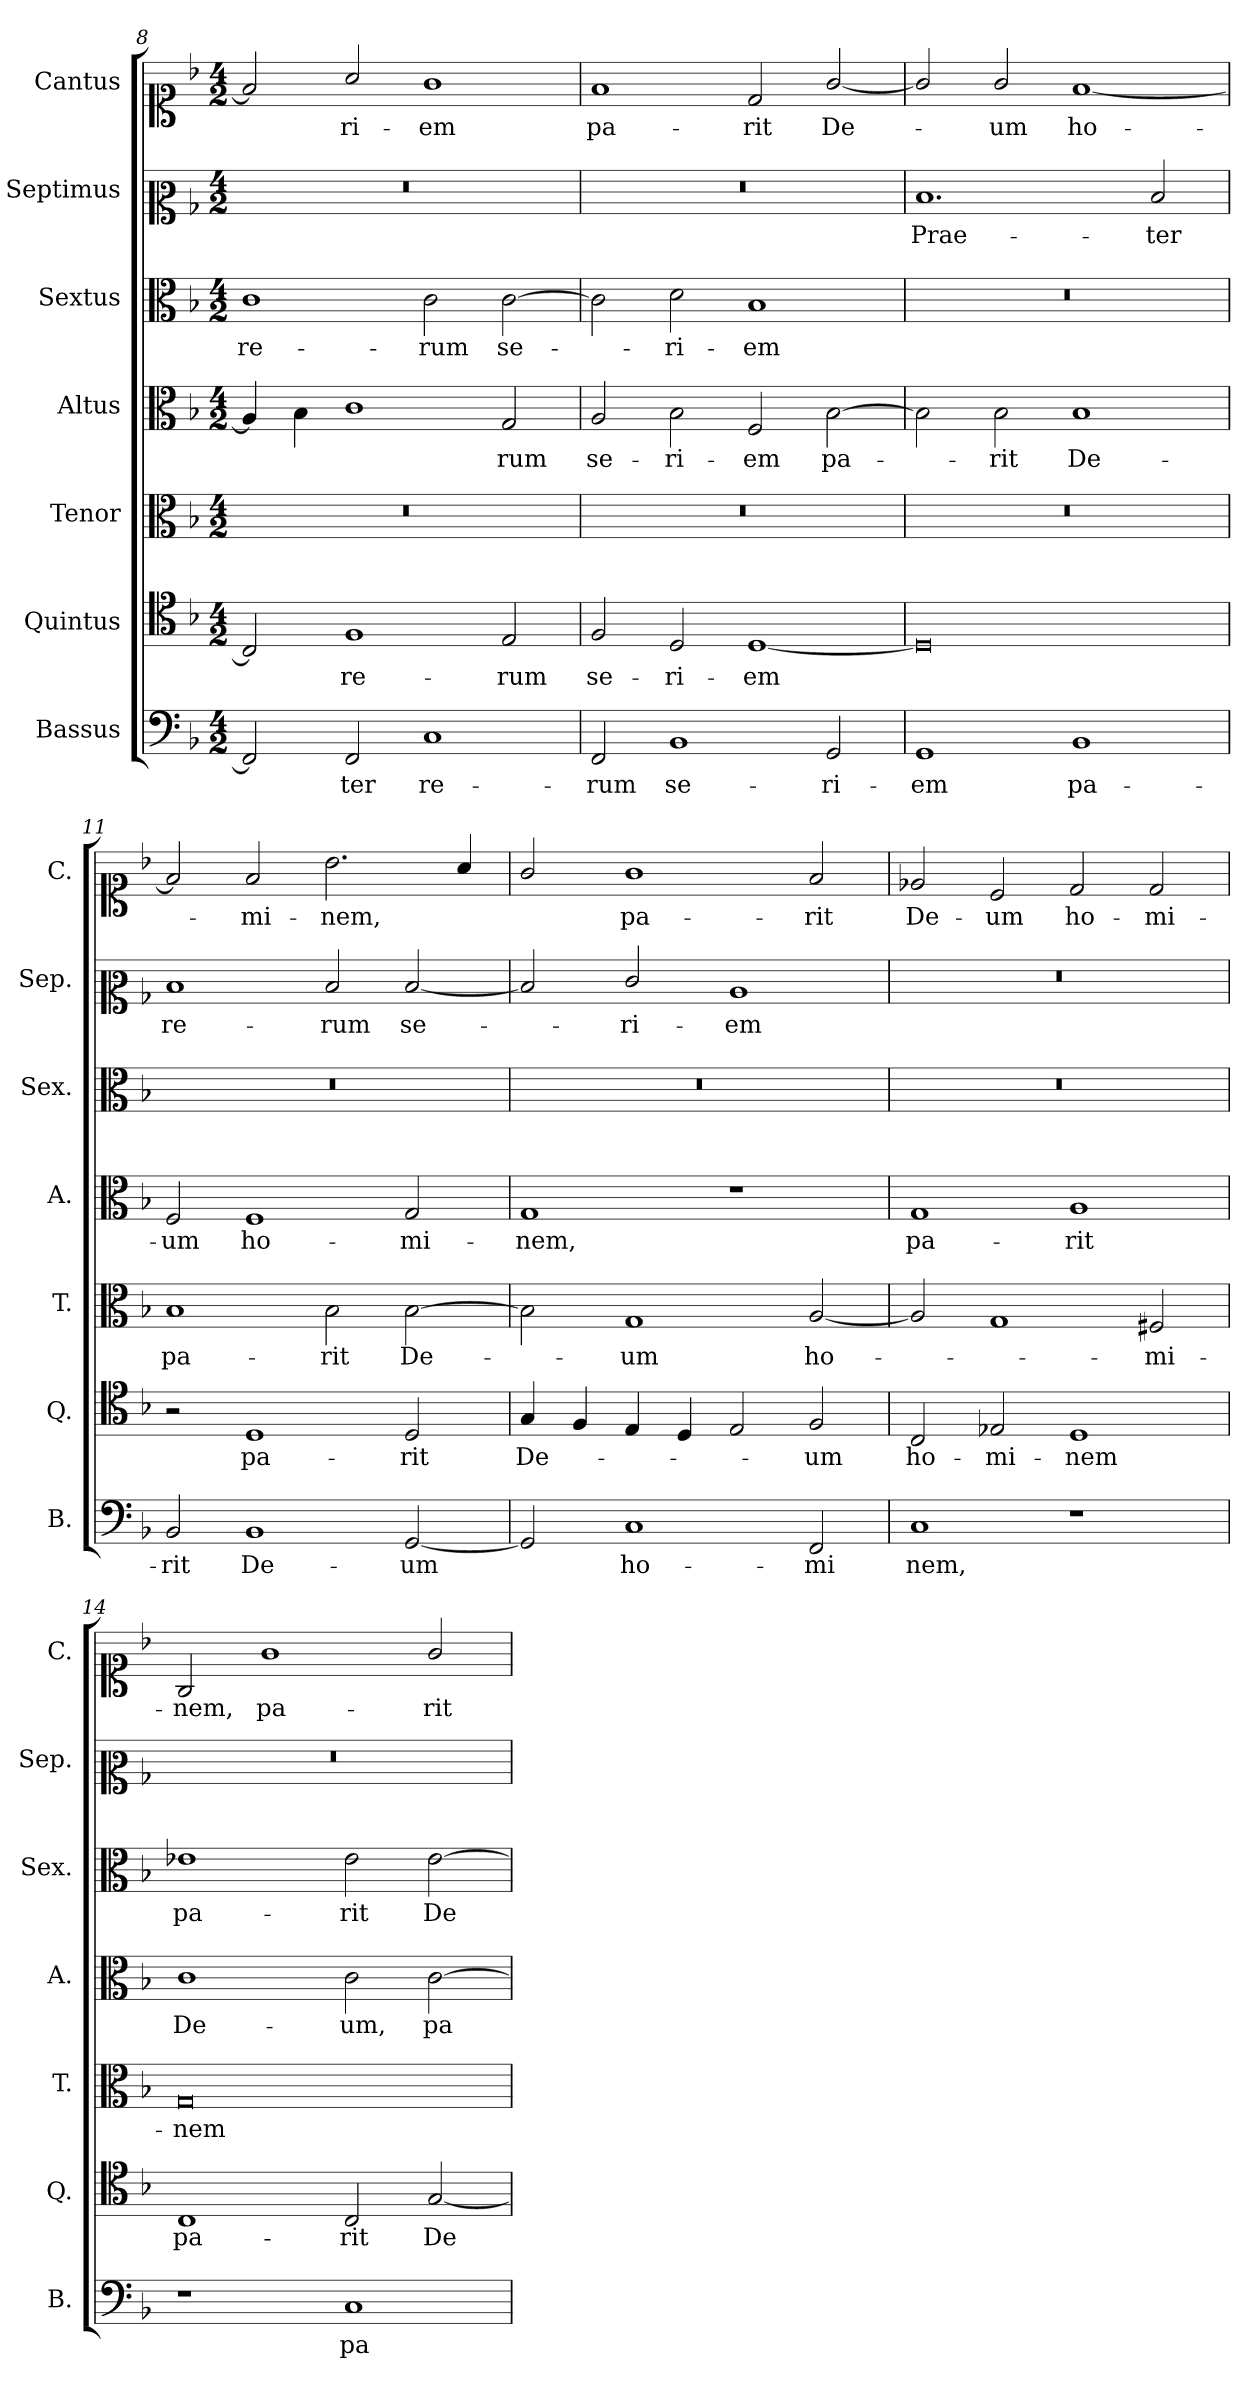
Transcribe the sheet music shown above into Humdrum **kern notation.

**kern	**text	**kern	**text	**kern	**text	**kern	**text	**kern	**text	**kern	**text	**kern	**text
*part7	*part7	*part6	*part6	*part5	*part5	*part4	*part4	*part3	*part3	*part2	*part2	*part1	*part1
*staff7	*staff7	*staff6	*staff6	*staff5	*staff5	*staff4	*staff4	*staff3	*staff3	*staff2	*staff2	*staff1	*staff1
*I"Bassus	*	*I"Quintus	*	*I"Tenor	*	*I"Altus	*	*I"Sextus	*	*I"Septimus	*	*I"Cantus	*
*I'B.	*	*I'Q.	*	*I'T.	*	*I'A.	*	*I'Sex.	*	*I'Sep.	*	*I'C.	*
*clefF4	*	*clefC4	*	*clefC3	*	*clefC3	*	*clefC3	*	*clefC2	*	*clefC1	*
*k[b-]	*	*k[b-]	*	*k[b-]	*	*k[b-]	*	*k[b-]	*	*k[b-]	*	*k[b-]	*
*F:	*	*F:	*	*F:	*	*F:	*	*F:	*	*F:	*	*F:	*
*M4/2	*	*M4/2	*	*M4/2	*	*M4/2	*	*M4/2	*	*M4/2	*	*M4/2	*
=8	=8	=8	=8	=8	=8	=8	=8	=8	=8	=8	=8	=8	=8
!	!	!	!	!LO:N:vis=1	!	!	!	!	!	!LO:N:vis=1	!	!	!
2FF/]	.	2C/]	.	0r	.	4A/]	.	1c	re-	0r	.	2f/]	.
.	.	.	.	.	.	4B-\	.	.	.	.	.	.	.
2FF/	-ter	1F	re-	.	.	1c	.	.	.	.	.	2a/	-ri-
1C	re-	.	.	.	.	.	.	2c\	-rum	.	.	1g	-em
.	.	2E/	-rum	.	.	2G/	-rum	[2c\	se-	.	.	.	.
=9	=9	=9	=9	=9	=9	=9	=9	=9	=9	=9	=9	=9	=9
!	!	!	!	!LO:N:vis=1	!	!	!	!	!	!LO:N:vis=1	!	!	!
2FF/	-rum	2F/	se-	0r	.	2A/	se-	2c\]	.	0r	.	1f	pa-
1BB-	se-	2D/	-ri-	.	.	2B-\	-ri-	2d\	-ri-	.	.	.	.
.	.	[1D	-em	.	.	2F/	-em	1B-	-em	.	.	2d/	-rit
2GG/	-ri-	.	.	.	.	[2B-\	pa-	.	.	.	.	[2g/	De-
=10	=10	=10	=10	=10	=10	=10	=10	=10	=10	=10	=10	=10	=10
!	!	!	!	!LO:N:vis=1	!	!	!	!LO:N:vis=1	!	!	!	!	!
1GG	-em	0D]	.	0r	.	2B-\]	.	0r	.	1.d	Prae-	2g/]	.
.	.	.	.	.	.	2B-\	-rit	.	.	.	.	2g/	-um
1BB-	pa-	.	.	.	.	1B-	De-	.	.	.	.	[1f	ho-
.	.	.	.	.	.	.	.	.	.	2d/	-ter	.	.
=11	=11	=11	=11	=11	=11	=11	=11	=11	=11	=11	=11	=11	=11
!	!	!	!	!	!	!	!	!LO:N:vis=1	!	!	!	!	!
2BB-/	-rit	2r	.	1B-	pa-	2F/	-um	0r	.	1d	re-	2f/]	.
1BB-	De-	1D	pa-	.	.	1F	ho-	.	.	.	.	2f/	-mi-
.	.	.	.	2B-\	-rit	.	.	.	.	2d/	-rum	2.b-\	-nem,
[2GG/	-um	2D/	-rit	[2B-\	De-	2G/	-mi-	.	.	[2d/	se-	.	.
.	.	.	.	.	.	.	.	.	.	.	.	4a/	.
=12	=12	=12	=12	=12	=12	=12	=12	=12	=12	=12	=12	=12	=12
!	!	!	!	!	!	!	!	!LO:N:vis=1	!	!	!	!	!
2GG/]	.	4G/	De-	2B-\]	.	1G	-nem,	0r	.	2d/]	.	2g/	.
.	.	4F/	.	.	.	.	.	.	.	.	.	.	.
1C	ho-	4E/	.	1G	-um	.	.	.	.	2e/	-ri-	1g	pa-
.	.	4D/	.	.	.	.	.	.	.	.	.	.	.
.	.	2E/	.	.	.	1r	.	.	.	1c	-em	.	.
2FF/	-mi	2F/	-um	[2A/	ho-	.	.	.	.	.	.	2f/	-rit
=13	=13	=13	=13	=13	=13	=13	=13	=13	=13	=13	=13	=13	=13
!	!	!	!	!	!	!	!	!LO:N:vis=1	!	!LO:N:vis=1	!	!	!
1C	nem,	2C/	ho-	2A/]	.	1G	pa-	0r	.	0r	.	2e-X/	De-
.	.	2E-X/	-mi-	1G	.	.	.	.	.	.	.	2c/	-um
1r	.	1D	-nem	.	.	1A	-rit	.	.	.	.	2d/	ho-
.	.	.	.	2F#X/	-mi-	.	.	.	.	.	.	2d/	-mi-
=14	=14	=14	=14	=14	=14	=14	=14	=14	=14	=14	=14	=14	=14
!	!	!	!	!	!	!	!	!	!	!LO:N:vis=1	!	!	!
1r	.	1C	pa-	0G	-nem	1c	De-	1e-X	pa-	0r	.	2G/	-nem,
.	.	.	.	.	.	.	.	.	.	.	.	1g	pa-
1C	pa-	2C/	-rit	.	.	2c\	-um,	2e-\	-rit	.	.	.	.
.	.	[2G/	De-	.	.	[2c\	pa-	[2e-\	De-	.	.	2g/	-rit
=	=	=	=	=	=	=	=	=	=	=	=	=	=
*-	*-	*-	*-	*-	*-	*-	*-	*-	*-	*-	*-	*-	*-
